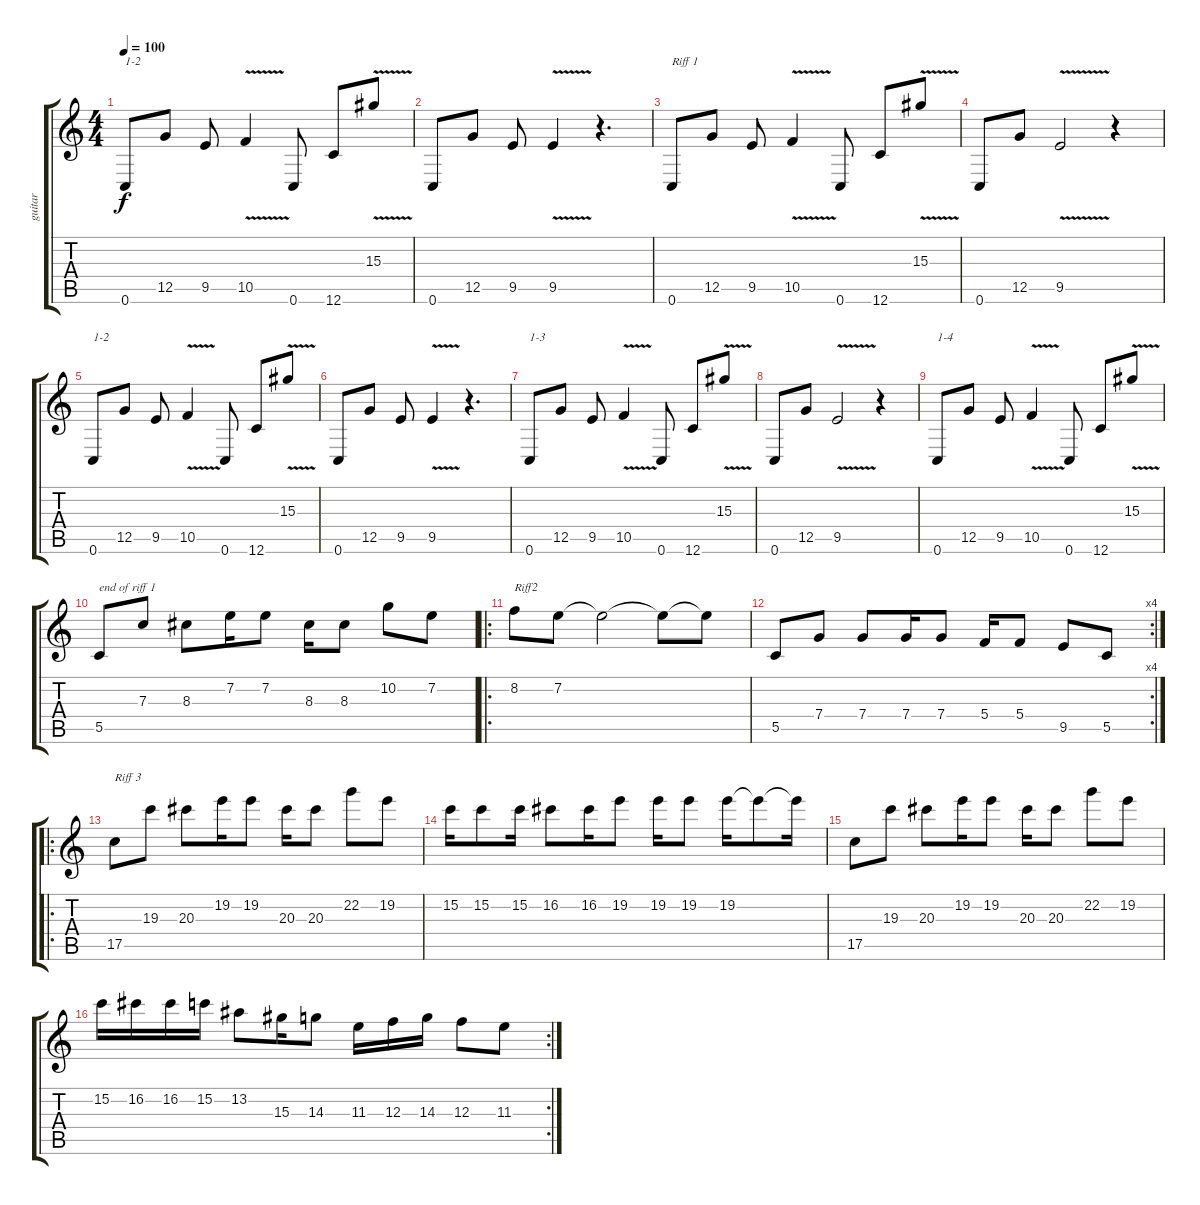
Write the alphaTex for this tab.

\track ("guitar" "guitar") {instrument electricguitarclean}
\staff {score tabs}
\tuning (D4 A3 F3 C3 G2 C2) {hide}
\ts (4 4)
\tempo 100
\clef g2
\ks c
0.6.8{txt "1-2" dy f} 12.5.8 9.5.8 10.5{v}.4 0.6.8 12.6.8 15.3{v}.8 |
0.6.8 12.5.8 9.5.8 9.5{v}.4 r.4{d} |
0.6.8{txt "Riff 1"} 12.5.8 9.5.8 10.5{v}.4 0.6.8 12.6.8 15.3{v}.8 |
0.6.8 12.5.8 9.5{v}.2 r.4 |
0.6.8{txt "1-2"} 12.5.8 9.5.8 10.5{v}.4 0.6.8 12.6.8 15.3{v}.8 |
0.6.8 12.5.8 9.5.8 9.5{v}.4 r.4{d} |
0.6.8{txt "1-3"} 12.5.8 9.5.8 10.5{v}.4 0.6.8 12.6.8 15.3{v}.8 |
0.6.8 12.5.8 9.5{v}.2 r.4 |
0.6.8{txt "1-4"} 12.5.8 9.5.8 10.5{v}.4 0.6.8 12.6.8 15.3{v}.8 |
5.5.8{txt "end of riff 1"} 7.3.8 8.3.8 7.2.16 7.2.8 8.3.16 8.3.8 10.2.8 7.2.8 |
\ro
8.2.8{txt "Riff2"} 7.2.8 7.2{t}.2 7.2{t}.8 7.2{t}.8 |
\rc 4
5.5.8 7.4.8 7.4.8 7.4.16 7.4.8 5.4.16 5.4.8 9.5.8 5.5.8 |
\ro
17.5.8{txt "Riff 3"} 19.3.8 20.3.8 19.2.16 19.2.8 20.3.16 20.3.8 22.2.8 19.2.8 |
15.2.16 15.2.8 15.2.16 16.2.8 16.2.16 19.2.8 19.2.16 19.2.8 19.2.16 19.2{t}.8 19.2{t}.16 |
17.5.8 19.3.8 20.3.8 19.2.16 19.2.8 20.3.16 20.3.8 22.2.8 19.2.8 |
\rc 2
15.2.16 16.2.16 16.2.16 15.2.16 13.2.8 15.3.16 14.3.8 11.3.16 12.3.16 14.3.16 12.3.8 11.3.8
